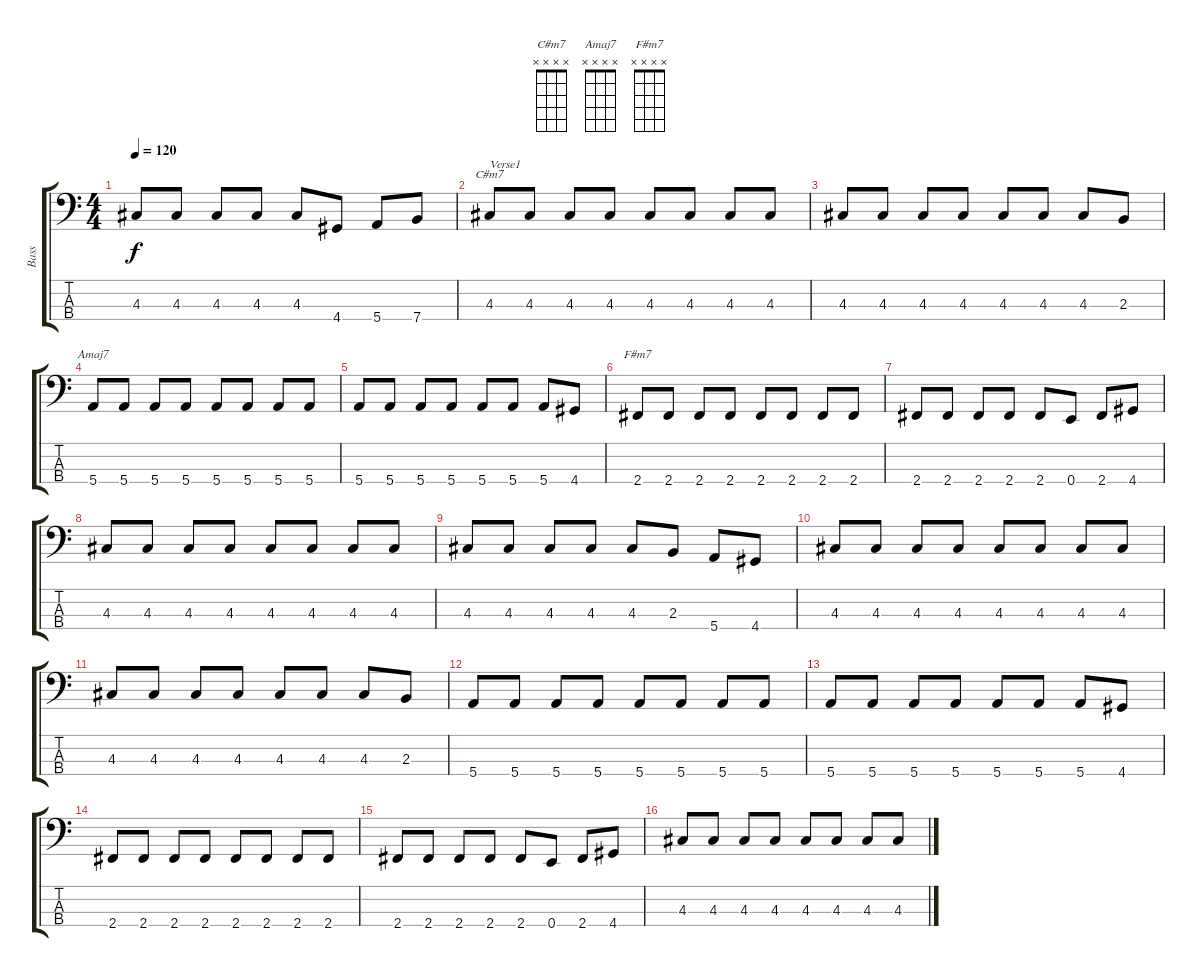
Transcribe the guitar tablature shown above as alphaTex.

\track ("Bass" "Bass") {instrument electricbassfinger}
\staff {score tabs}
\tuning (G2 D2 A1 E1) {hide}
\chord ("C#m7" x x x x) {firstfret 0}
\chord ("Amaj7" x x x x) {firstfret 0}
\chord ("F#m7" x x x x) {firstfret 0}
\ts (4 4)
\tempo 120
\clef f4
\ks c
4.3.8{dy f} 4.3.8 4.3.8 4.3.8 4.3.8 4.4.8 5.4.8 7.4.8 |
4.3.8{ch "C#m7" txt "Verse1"} 4.3.8 4.3.8 4.3.8 4.3.8 4.3.8 4.3.8 4.3.8 |
4.3.8 4.3.8 4.3.8 4.3.8 4.3.8 4.3.8 4.3.8 2.3.8 |
5.4.8{ch "Amaj7"} 5.4.8 5.4.8 5.4.8 5.4.8 5.4.8 5.4.8 5.4.8 |
5.4.8 5.4.8 5.4.8 5.4.8 5.4.8 5.4.8 5.4.8 4.4.8 |
2.4.8{ch "F#m7"} 2.4.8 2.4.8 2.4.8 2.4.8 2.4.8 2.4.8 2.4.8 |
2.4.8 2.4.8 2.4.8 2.4.8 2.4.8 0.4.8 2.4.8 4.4.8 |
4.3.8 4.3.8 4.3.8 4.3.8 4.3.8 4.3.8 4.3.8 4.3.8 |
4.3.8 4.3.8 4.3.8 4.3.8 4.3.8 2.3.8 5.4.8 4.4.8 |
4.3.8 4.3.8 4.3.8 4.3.8 4.3.8 4.3.8 4.3.8 4.3.8 |
4.3.8 4.3.8 4.3.8 4.3.8 4.3.8 4.3.8 4.3.8 2.3.8 |
5.4.8 5.4.8 5.4.8 5.4.8 5.4.8 5.4.8 5.4.8 5.4.8 |
5.4.8 5.4.8 5.4.8 5.4.8 5.4.8 5.4.8 5.4.8 4.4.8 |
2.4.8 2.4.8 2.4.8 2.4.8 2.4.8 2.4.8 2.4.8 2.4.8 |
2.4.8 2.4.8 2.4.8 2.4.8 2.4.8 0.4.8 2.4.8 4.4.8 |
4.3.8 4.3.8 4.3.8 4.3.8 4.3.8 4.3.8 4.3.8 4.3.8
